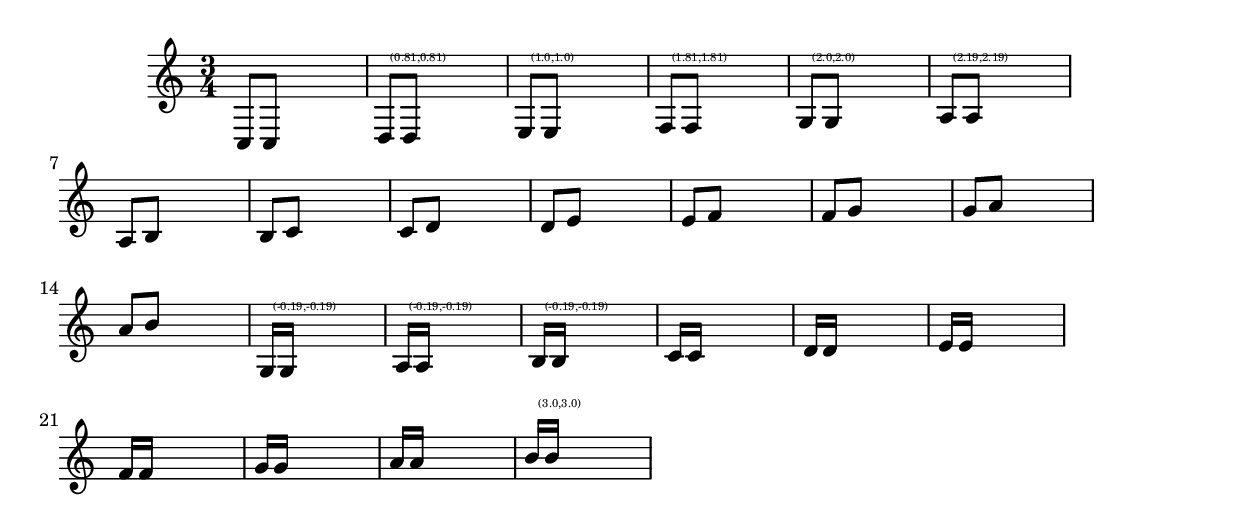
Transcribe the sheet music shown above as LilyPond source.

\header {

  texidoc = "This file tests a few standard beam quants, taken from
    Ted Ross' book. If LilyPond finds another quant, the correct quant
    is printed over the beam."
  
}

\version "2.7.39"

\layout  {
  ragged-right = ##t
  #(define debug-beam-quanting #t)
}

filler = \new Voice \relative  {
  \hideNotes
  e4 e
}
				% 

%%
%% Ross p108--112
primes = \relative {
  \time 3/4 
  \assertBeamQuant #'(0 . 0)  #'(0 . 0)
  c8[ c]
  \filler
  \assertBeamQuant #'(1 . -1)  #'(1 . -1)
  d8[ d]
  
  \filler
  
  \assertBeamQuant #'(1 . 0)  #'(1 . 0)
  e8[ e]
  \filler
  
  
  \assertBeamQuant #'(2 . -1)  #'(2 . -1)
  f8[ f]
  \filler
  
  
  \assertBeamQuant #'(2 . 0)  #'(2 . 0)
  g8[ g]
  \filler
  
  
  \assertBeamQuant #'(2 . 1)  #'(2 . 1)
  a8[ a]
  \filler
  
%{
  \once \override Beam #'inspect-quants = #'(2.2 . 2.2)
  \assertBeamQuant 
  a8[ a]
  \filler
  
%}
  
}


seconds = \relative {
  
  \assertBeamQuant #'(0 . 0)  #'(0 . 1)
  a8[ b]
  \filler
  

  \assertBeamQuant #'(0 . 0)  #'(0 . 1)
  b8[ c]
  \filler
  

  \assertBeamQuant #'(0 . 0)  #'(0 . 1)
  c8[ d]
  \filler
  
  \assertBeamQuant #'(1 . -1)  #'(1 . 0)
  d8[ e]
  \filler
  
  
  \assertBeamQuant #'(1 . 0)  #'(1 . 1)
  e8[ f]
  \filler
  
  
  \assertBeamQuant #'(2 . -1)  #'(2 . 0)
  f8[ g]
  \filler
  
  
  \assertBeamQuant #'(2 . 0)  #'(2 . 1)
  g8[ a]
  \filler

  \assertBeamQuant #'(3 . -1)  #'(3 . 0)
  a8[ b]
  \filler
}

filler = \new Voice \relative  {
  \hideNotes
  e4 e4.
}

				% Ross, p122 
primeSixteenths = \relative {
  \stemUp
  \assertBeamQuant #'(0 . -1)  #'(0 . -1)
  g16[ g]
  \filler
  \assertBeamQuant #'(0 . -1)  #'(0 . -1)
  a16[ a]
  \filler
  \assertBeamQuant #'(0 . -1)  #'(0 . -1)
  b16[ b]
  \filler
  \assertBeamQuant #'(0 . 0)  #'(0 . 0)
  c16[ c]
  \filler
  \assertBeamQuant #'(1 . -1)  #'(1 . -1)
  d16[ d]
  \filler
  \assertBeamQuant #'(1 . 0)  #'(1 . 0)
  e16[ e]
  \filler
  \assertBeamQuant #'(2 .  -1)  #'(2 . -1)
  f16[ f]
  \filler
  \assertBeamQuant #'(2 . 0)  #'(2 . 0)
  g16[ g]
  \filler
  \assertBeamQuant #'(3 . -1)  #'(3 . -1)
  a16[ a]
  \filler
  \assertBeamQuant #'(3 . 0)  #'(3 . 0)
  b16[ b]
  \filler
}

\new Voice { \primes \seconds \primeSixteenths }

